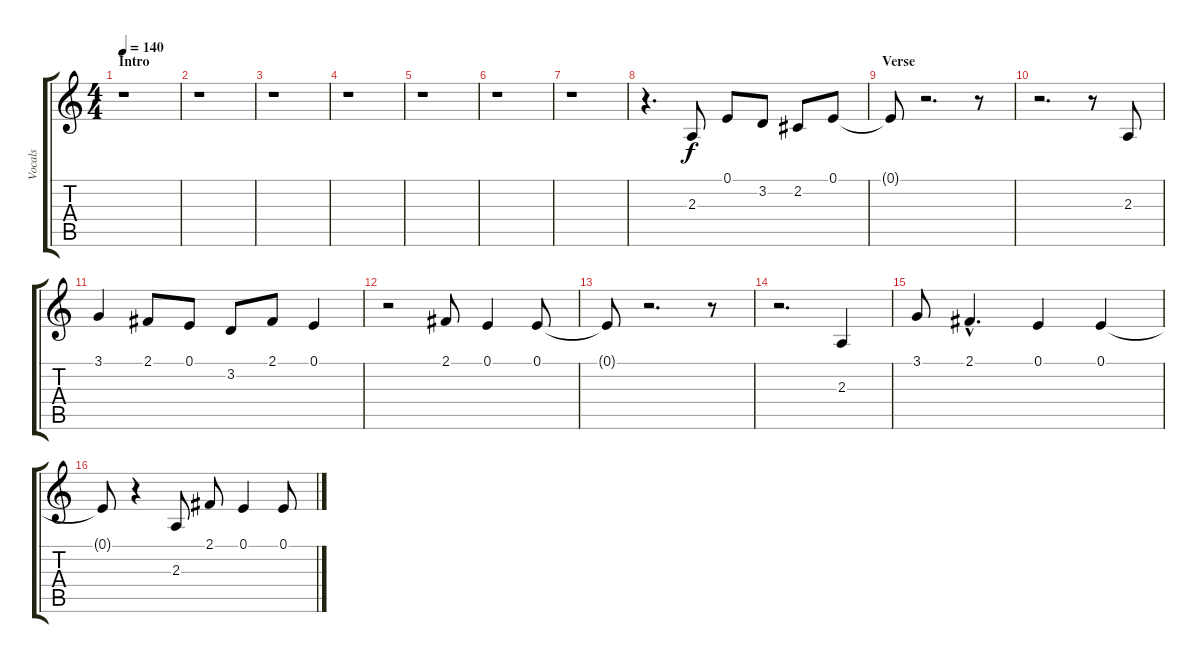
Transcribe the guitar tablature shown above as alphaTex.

\track ("Vocals" "Vocals") {instrument lead1square}
\staff {score tabs}
\tuning (E4 B3 G3 D3 A2 E2) {hide}
\ts (4 4)
\section ("" "Intro")
\tempo 140
\clef g2
\ks c
r.1{dy f instrument lead1square} |
r.1 |
r.1 |
r.1 |
r.1 |
r.1 |
r.1 |
r.4{d} 2.3.8 0.1.8 3.2.8 2.2.8 0.1.8 |
\section ("" "Verse")
0.1{t}.8 r.2{d} r.8 |
r.2{d} r.8 2.3.8 |
3.1.4 2.1.8 0.1.8 3.2.8 2.1.8 0.1.4 |
r.2 2.1.8 0.1.4 0.1.8 |
0.1{t}.8 r.2{d} r.8 |
r.2{d} 2.3.4 |
3.1.8 2.1{hac}.4{d} 0.1.4 0.1.4 |
0.1{t}.8 r.4 2.3.8 2.1.8 0.1.4 0.1.8
